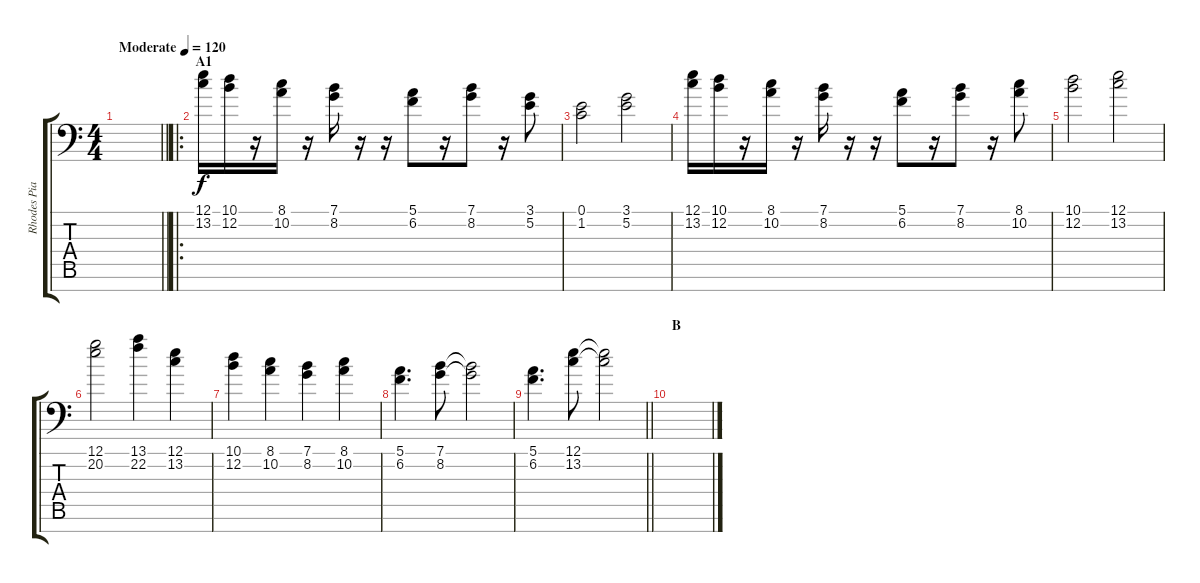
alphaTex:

\track ("Rhodes Piano (M)" "Rhodes Pia") {instrument electricpiano1}
\staff {score tabs}
\tuning (E4 B3 G3 D3 A2 E2 C-1) {hide}
\ts (4 4)
\tempo (120 "Moderate")
\clef f4
\barLineRight lightlight
\ks c
|
\ro
\section ("" "A1")
(12.1 13.2).16 (10.1 12.2).16 r.16 (8.1 10.2).16 r.16 (7.1 8.2).16 r.16 r.16 (5.1 6.2).8 r.16 (7.1 8.2).8 r.16 (3.1 5.2).8 |
(0.1 1.2).2 (3.1 5.2).2 |
(12.1 13.2).16 (10.1 12.2).16 r.16 (8.1 10.2).16 r.16 (7.1 8.2).16 r.16 r.16 (5.1 6.2).8 r.16 (7.1 8.2).8 r.16 (8.1 10.2).8 |
(10.1 12.2).2 (12.1 13.2).2 |
(12.1 20.2).2 (13.1 22.2).4 (12.1 13.2).4 |
(10.1 12.2).4 (8.1 10.2).4 (7.1 8.2).4 (8.1 10.2).4 |
(5.1 6.2).4{d} (7.1 8.2).8 (7.1{t} 8.2{t}).2 |
\barLineRight lightlight
(5.1 6.2).4{d} (12.1 13.2).8 (12.1{t} 13.2{t}).2 |
\section ("" "B")
